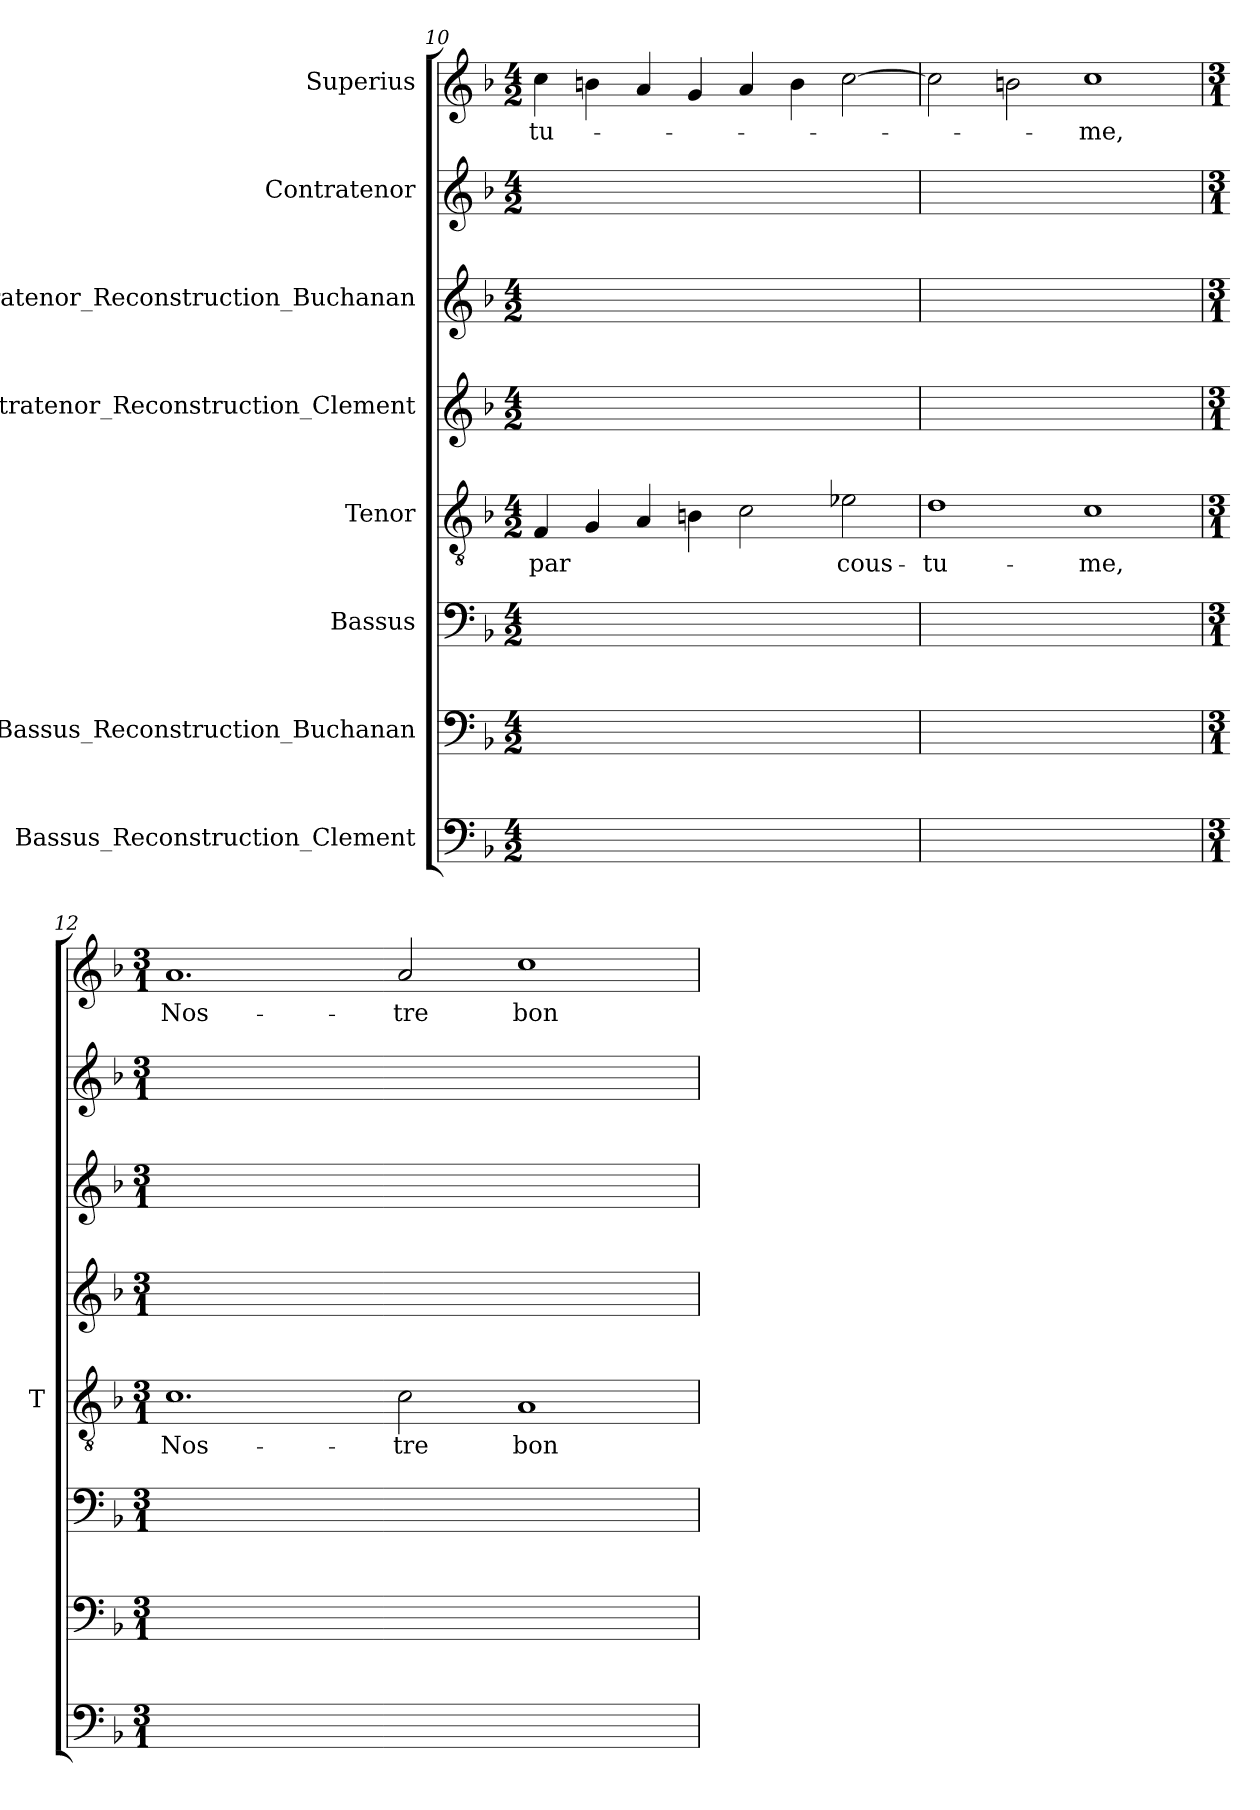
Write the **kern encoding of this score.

**kern	**kern	**kern	**kern	**text	**kern	**kern	**kern	**kern	**text
*part8	*part7	*part6	*part5	*part5	*part4	*part3	*part2	*part1	*part1
*staff8	*staff7	*staff6	*staff5	*staff5	*staff4	*staff3	*staff2	*staff1	*staff1
*I"Bassus_Reconstruction_Clement	*I"Bassus_Reconstruction_Buchanan	*I"Bassus	*I"Tenor	*	*I"Contratenor_Reconstruction_Clement	*I"Contratenor_Reconstruction_Buchanan	*I"Contratenor	*I"Superius	*
*	*	*	*I'T	*	*	*	*	*	*
*clefF4	*clefF4	*clefF4	*clefGv2	*	*clefG2	*clefG2	*clefG2	*clefG2	*
*k[b-]	*k[b-]	*k[b-]	*k[b-]	*	*k[b-]	*k[b-]	*k[b-]	*k[b-]	*
*M4/2	*M4/2	*M4/2	*M4/2	*	*M4/2	*M4/2	*M4/2	*M4/2	*
=10	=10	=10	=10	=10	=10	=10	=10	=10	=10
0ryy	0ryy	0ryy	4F	-par	0ryy	0ryy	0ryy	4cc	tu-
.	.	.	4G	.	.	.	.	4b	.
.	.	.	4A	.	.	.	.	4a	.
.	.	.	4B	.	.	.	.	4g	.
.	.	.	2c	.	.	.	.	4a	.
.	.	.	.	.	.	.	.	4b	.
.	.	.	2e-X	cous-	.	.	.	[2cc	.
=11	=11	=11	=11	=11	=11	=11	=11	=11	=11
0ryy	0ryy	0ryy	1d	tu-	0ryy	0ryy	0ryy	2cc]	.
.	.	.	.	.	.	.	.	2bn	.
.	.	.	1c	-me,	.	.	.	1cc	-me,
=12	=12	=12	=12	=12	=12	=12	=12	=12	=12
*M3/1	*M3/1	*M3/1	*M3/1	*	*M3/1	*M3/1	*M3/1	*M3/1	*
0.ryy	0.ryy	0.ryy	1.c	Nos-	0.ryy	0.ryy	0.ryy	1.a	Nos-
.	.	.	2c	-tre	.	.	.	2a	-tre
.	.	.	1A	-bon	.	.	.	1cc	-bon
=	=	=	=	=	=	=	=	=	=
*-	*-	*-	*-	*-	*-	*-	*-	*-	*-
